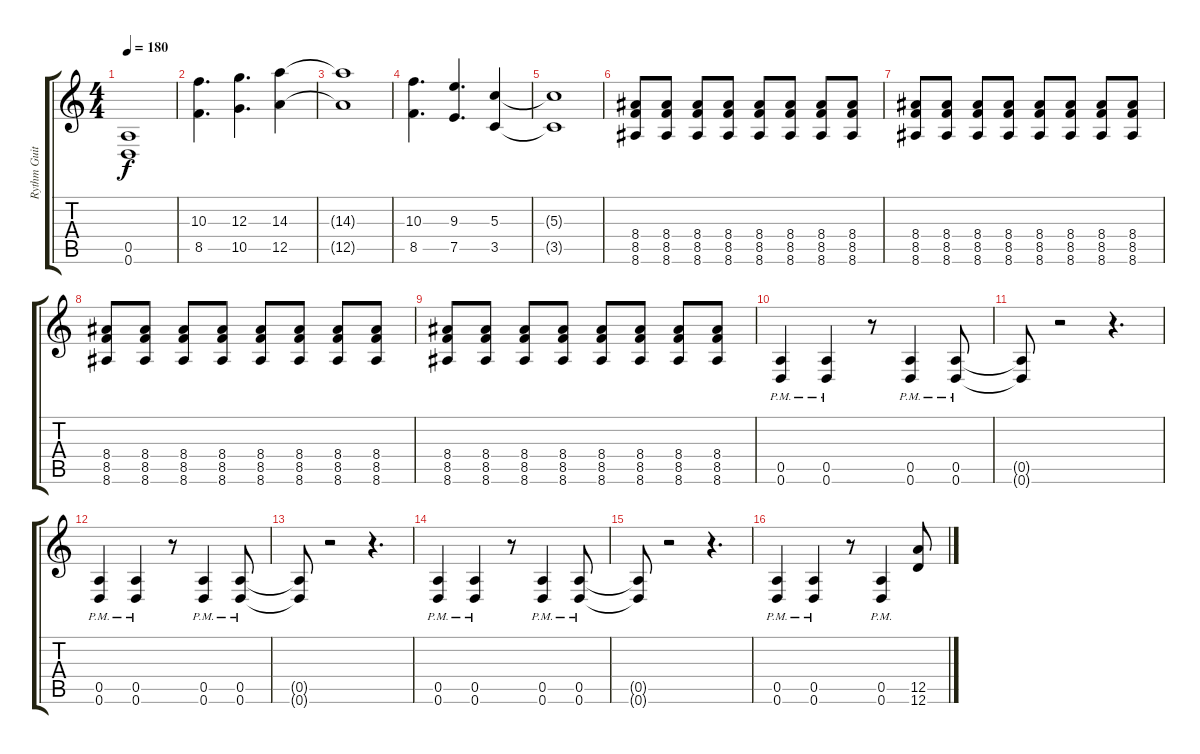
\track ("Rythm Guitar" "Rythm Guit") {instrument distortionguitar}
\staff {score tabs}
\tuning (E4 B3 G3 D3 A2 D2) {hide}
\ts (4 4)
\tempo 180
\clef g2
\ks c
(0.5 0.6).1{dy f} |
(10.3 8.5).4{d} (12.3 10.5).4{d} (14.3 12.5).4 |
(14.3{t} 12.5{t}).1 |
(10.3 8.5).4{d} (9.3 7.5).4{d} (5.3 3.5).4 |
(5.3{t} 3.5{t}).1 |
(8.4 8.5 8.6).8 (8.4 8.5 8.6).8 (8.4 8.5 8.6).8 (8.4 8.5 8.6).8 (8.4 8.5 8.6).8 (8.4 8.5 8.6).8 (8.4 8.5 8.6).8 (8.4 8.5 8.6).8 |
(8.4 8.5 8.6).8 (8.4 8.5 8.6).8 (8.4 8.5 8.6).8 (8.4 8.5 8.6).8 (8.4 8.5 8.6).8 (8.4 8.5 8.6).8 (8.4 8.5 8.6).8 (8.4 8.5 8.6).8 |
(8.4 8.5 8.6).8 (8.4 8.5 8.6).8 (8.4 8.5 8.6).8 (8.4 8.5 8.6).8 (8.4 8.5 8.6).8 (8.4 8.5 8.6).8 (8.4 8.5 8.6).8 (8.4 8.5 8.6).8 |
(8.4 8.5 8.6).8 (8.4 8.5 8.6).8 (8.4 8.5 8.6).8 (8.4 8.5 8.6).8 (8.4 8.5 8.6).8 (8.4 8.5 8.6).8 (8.4 8.5 8.6).8 (8.4 8.5 8.6).8 |
(0.5{pm} 0.6{pm}).4 (0.5{pm} 0.6{pm}).4 r.8 (0.5{pm} 0.6{pm}).4 (0.5{pm} 0.6{pm}).8 |
(0.5{t} 0.6{t}).8 r.2 r.4{d} |
(0.5{pm} 0.6{pm}).4 (0.5{pm} 0.6{pm}).4 r.8 (0.5{pm} 0.6{pm}).4 (0.5{pm} 0.6{pm}).8 |
(0.5{t} 0.6{t}).8 r.2 r.4{d} |
(0.5{pm} 0.6{pm}).4 (0.5{pm} 0.6{pm}).4 r.8 (0.5{pm} 0.6{pm}).4 (0.5{pm} 0.6{pm}).8 |
(0.5{t} 0.6{t}).8 r.2 r.4{d} |
(0.5{pm} 0.6{pm}).4 (0.5{pm} 0.6{pm}).4 r.8 (0.5{pm} 0.6{pm}).4 (12.5 12.6).8
